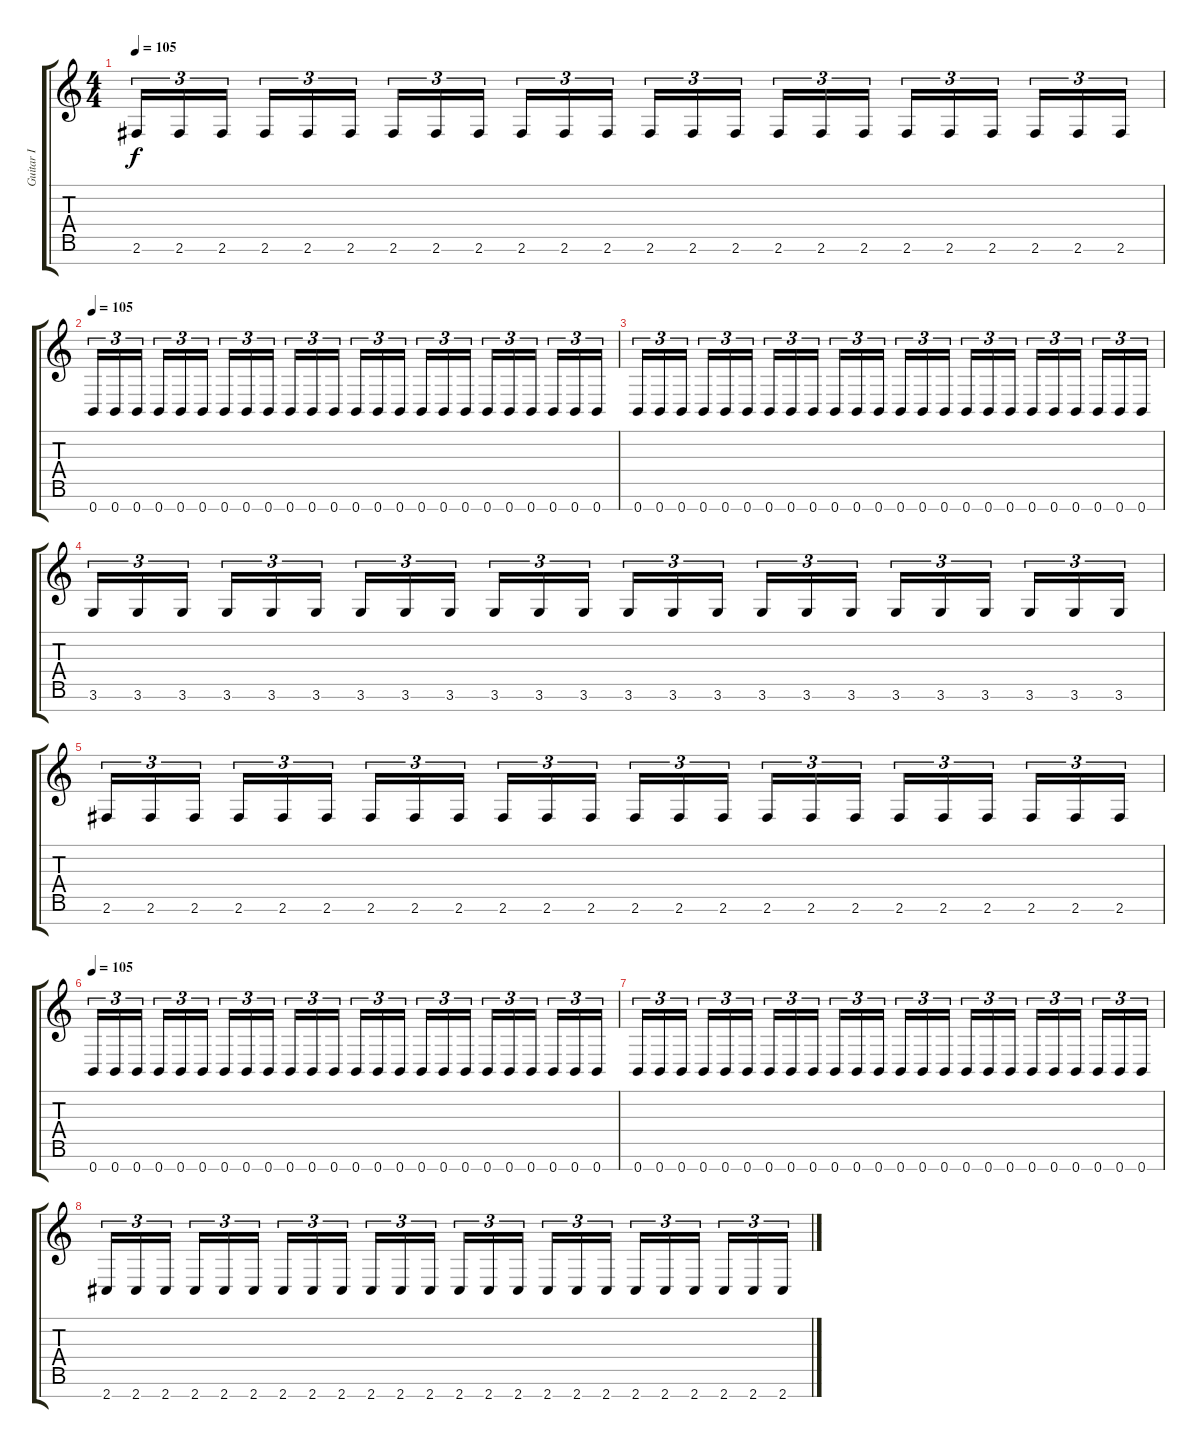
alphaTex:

\track ("Guitar I" "Guitar I") {instrument distortionguitar}
\staff {score tabs}
\tuning (E4 B3 G3 D3 A2 E2 B1) {hide}
\ts (4 4)
\tempo 105
\clef g2
\ks c
2.6.16{tu (3 2) dy f} 2.6.16{tu (3 2)} 2.6.16{tu (3 2)} 2.6.16{tu (3 2)} 2.6.16{tu (3 2)} 2.6.16{tu (3 2)} 2.6.16{tu (3 2)} 2.6.16{tu (3 2)} 2.6.16{tu (3 2)} 2.6.16{tu (3 2)} 2.6.16{tu (3 2)} 2.6.16{tu (3 2)} 2.6.16{tu (3 2)} 2.6.16{tu (3 2)} 2.6.16{tu (3 2)} 2.6.16{tu (3 2)} 2.6.16{tu (3 2)} 2.6.16{tu (3 2)} 2.6.16{tu (3 2)} 2.6.16{tu (3 2)} 2.6.16{tu (3 2)} 2.6.16{tu (3 2)} 2.6.16{tu (3 2)} 2.6.16{tu (3 2)} |
\tempo 105
0.7.16{tu (3 2)} 0.7.16{tu (3 2)} 0.7.16{tu (3 2)} 0.7.16{tu (3 2)} 0.7.16{tu (3 2)} 0.7.16{tu (3 2)} 0.7.16{tu (3 2)} 0.7.16{tu (3 2)} 0.7.16{tu (3 2)} 0.7.16{tu (3 2)} 0.7.16{tu (3 2)} 0.7.16{tu (3 2)} 0.7.16{tu (3 2)} 0.7.16{tu (3 2)} 0.7.16{tu (3 2)} 0.7.16{tu (3 2)} 0.7.16{tu (3 2)} 0.7.16{tu (3 2)} 0.7.16{tu (3 2)} 0.7.16{tu (3 2)} 0.7.16{tu (3 2)} 0.7.16{tu (3 2)} 0.7.16{tu (3 2)} 0.7.16{tu (3 2)} |
0.7.16{tu (3 2)} 0.7.16{tu (3 2)} 0.7.16{tu (3 2)} 0.7.16{tu (3 2)} 0.7.16{tu (3 2)} 0.7.16{tu (3 2)} 0.7.16{tu (3 2)} 0.7.16{tu (3 2)} 0.7.16{tu (3 2)} 0.7.16{tu (3 2)} 0.7.16{tu (3 2)} 0.7.16{tu (3 2)} 0.7.16{tu (3 2)} 0.7.16{tu (3 2)} 0.7.16{tu (3 2)} 0.7.16{tu (3 2)} 0.7.16{tu (3 2)} 0.7.16{tu (3 2)} 0.7.16{tu (3 2)} 0.7.16{tu (3 2)} 0.7.16{tu (3 2)} 0.7.16{tu (3 2)} 0.7.16{tu (3 2)} 0.7.16{tu (3 2)} |
3.6.16{tu (3 2)} 3.6.16{tu (3 2)} 3.6.16{tu (3 2)} 3.6.16{tu (3 2)} 3.6.16{tu (3 2)} 3.6.16{tu (3 2)} 3.6.16{tu (3 2)} 3.6.16{tu (3 2)} 3.6.16{tu (3 2)} 3.6.16{tu (3 2)} 3.6.16{tu (3 2)} 3.6.16{tu (3 2)} 3.6.16{tu (3 2)} 3.6.16{tu (3 2)} 3.6.16{tu (3 2)} 3.6.16{tu (3 2)} 3.6.16{tu (3 2)} 3.6.16{tu (3 2)} 3.6.16{tu (3 2)} 3.6.16{tu (3 2)} 3.6.16{tu (3 2)} 3.6.16{tu (3 2)} 3.6.16{tu (3 2)} 3.6.16{tu (3 2)} |
2.6.16{tu (3 2)} 2.6.16{tu (3 2)} 2.6.16{tu (3 2)} 2.6.16{tu (3 2)} 2.6.16{tu (3 2)} 2.6.16{tu (3 2)} 2.6.16{tu (3 2)} 2.6.16{tu (3 2)} 2.6.16{tu (3 2)} 2.6.16{tu (3 2)} 2.6.16{tu (3 2)} 2.6.16{tu (3 2)} 2.6.16{tu (3 2)} 2.6.16{tu (3 2)} 2.6.16{tu (3 2)} 2.6.16{tu (3 2)} 2.6.16{tu (3 2)} 2.6.16{tu (3 2)} 2.6.16{tu (3 2)} 2.6.16{tu (3 2)} 2.6.16{tu (3 2)} 2.6.16{tu (3 2)} 2.6.16{tu (3 2)} 2.6.16{tu (3 2)} |
\tempo 105
0.7.16{tu (3 2)} 0.7.16{tu (3 2)} 0.7.16{tu (3 2)} 0.7.16{tu (3 2)} 0.7.16{tu (3 2)} 0.7.16{tu (3 2)} 0.7.16{tu (3 2)} 0.7.16{tu (3 2)} 0.7.16{tu (3 2)} 0.7.16{tu (3 2)} 0.7.16{tu (3 2)} 0.7.16{tu (3 2)} 0.7.16{tu (3 2)} 0.7.16{tu (3 2)} 0.7.16{tu (3 2)} 0.7.16{tu (3 2)} 0.7.16{tu (3 2)} 0.7.16{tu (3 2)} 0.7.16{tu (3 2)} 0.7.16{tu (3 2)} 0.7.16{tu (3 2)} 0.7.16{tu (3 2)} 0.7.16{tu (3 2)} 0.7.16{tu (3 2)} |
0.7.16{tu (3 2)} 0.7.16{tu (3 2)} 0.7.16{tu (3 2)} 0.7.16{tu (3 2)} 0.7.16{tu (3 2)} 0.7.16{tu (3 2)} 0.7.16{tu (3 2)} 0.7.16{tu (3 2)} 0.7.16{tu (3 2)} 0.7.16{tu (3 2)} 0.7.16{tu (3 2)} 0.7.16{tu (3 2)} 0.7.16{tu (3 2)} 0.7.16{tu (3 2)} 0.7.16{tu (3 2)} 0.7.16{tu (3 2)} 0.7.16{tu (3 2)} 0.7.16{tu (3 2)} 0.7.16{tu (3 2)} 0.7.16{tu (3 2)} 0.7.16{tu (3 2)} 0.7.16{tu (3 2)} 0.7.16{tu (3 2)} 0.7.16{tu (3 2)} |
2.7.16{tu (3 2)} 2.7.16{tu (3 2)} 2.7.16{tu (3 2)} 2.7.16{tu (3 2)} 2.7.16{tu (3 2)} 2.7.16{tu (3 2)} 2.7.16{tu (3 2)} 2.7.16{tu (3 2)} 2.7.16{tu (3 2)} 2.7.16{tu (3 2)} 2.7.16{tu (3 2)} 2.7.16{tu (3 2)} 2.7.16{tu (3 2)} 2.7.16{tu (3 2)} 2.7.16{tu (3 2)} 2.7.16{tu (3 2)} 2.7.16{tu (3 2)} 2.7.16{tu (3 2)} 2.7.16{tu (3 2)} 2.7.16{tu (3 2)} 2.7.16{tu (3 2)} 2.7.16{tu (3 2)} 2.7.16{tu (3 2)} 2.7.16{tu (3 2)}
